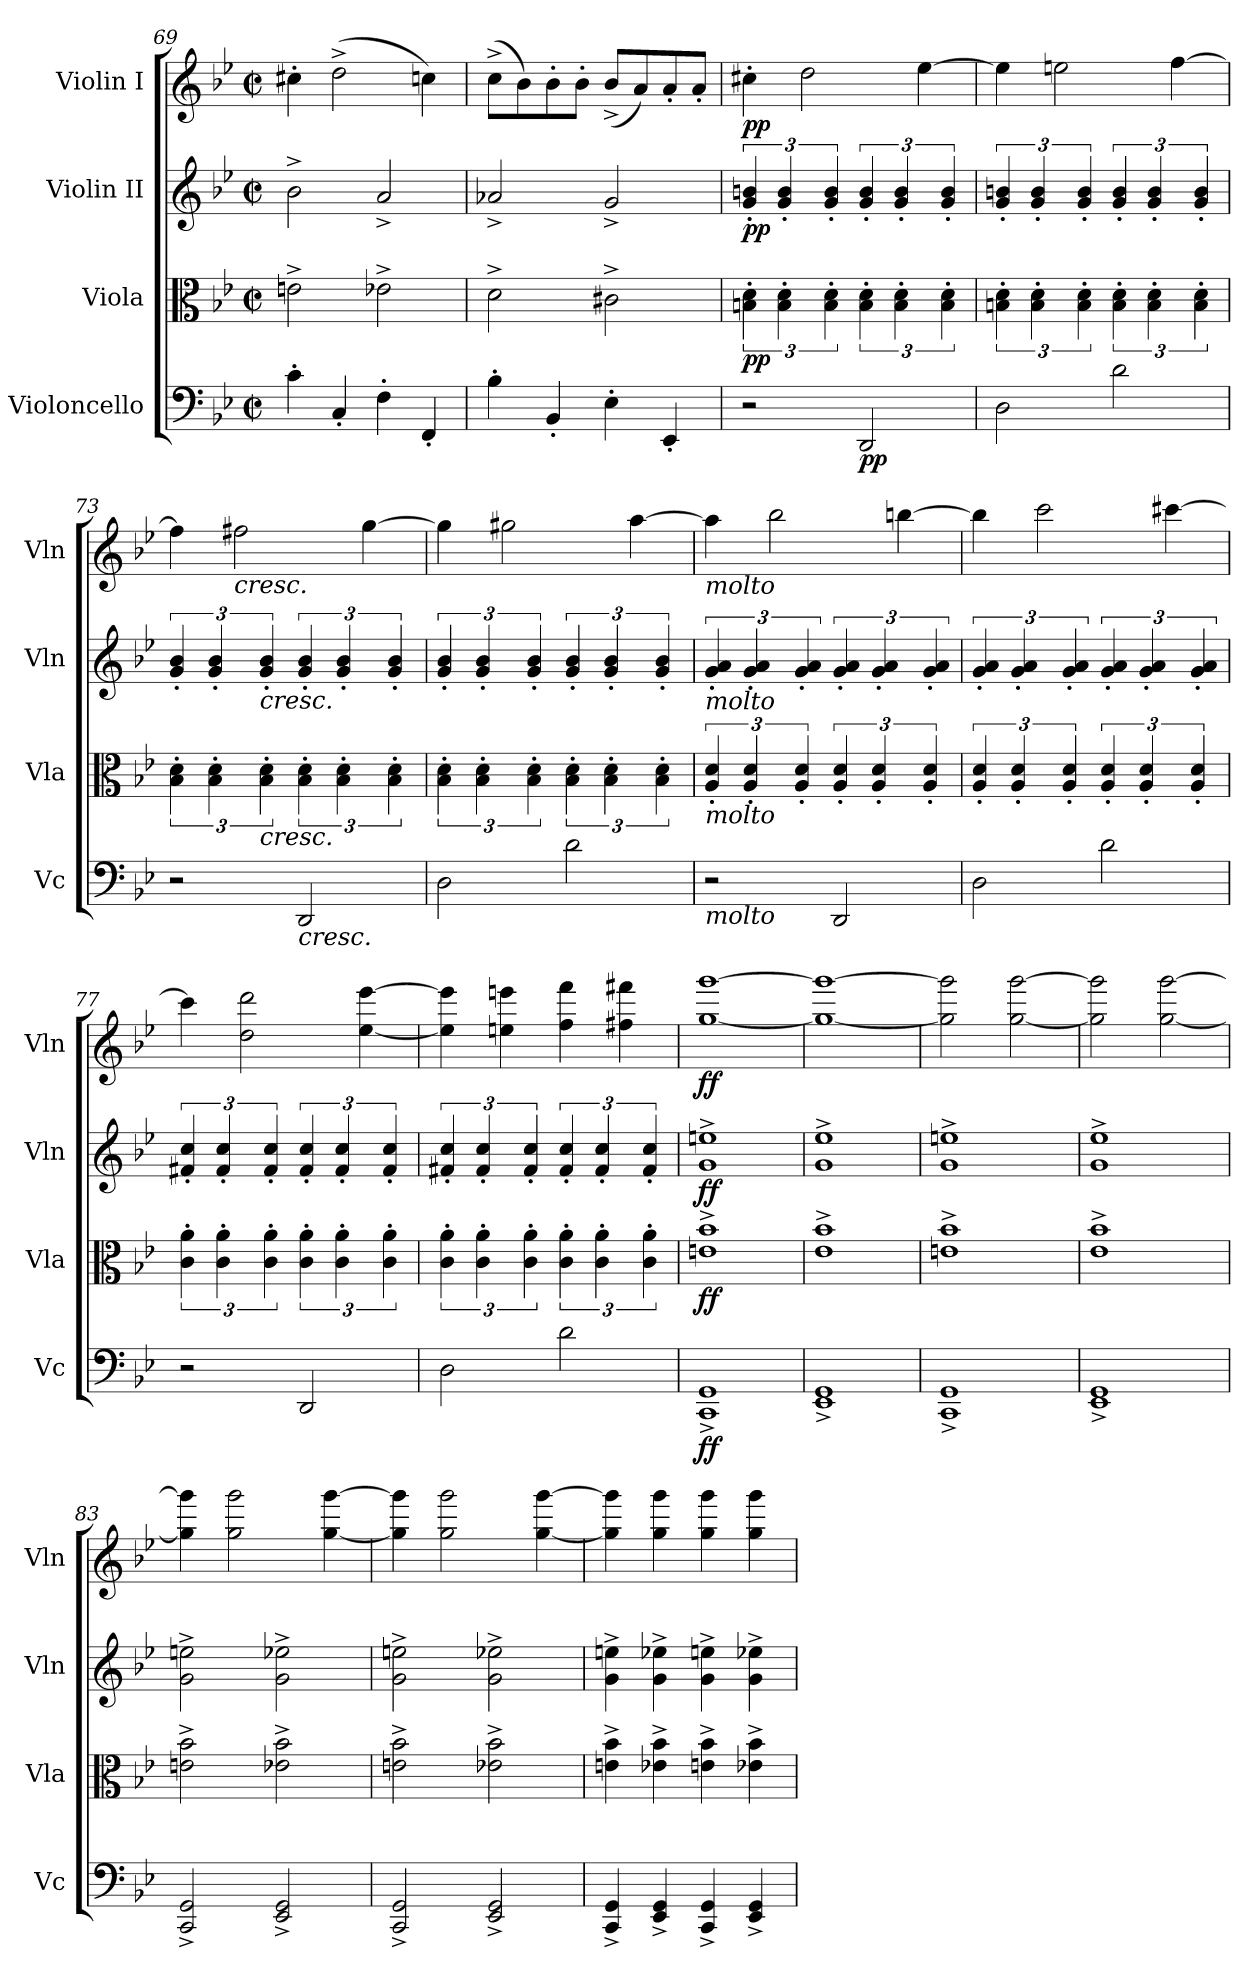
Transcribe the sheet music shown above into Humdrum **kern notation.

**kern	**dynam	**kern	**dynam	**kern	**dynam	**kern	**dynam
*part4	*part4	*part3	*part3	*part2	*part2	*part1	*part1
*staff4	*staff4	*staff3	*staff3	*staff2	*staff2	*staff1	*staff1
*I"Violoncello	*	*I"Viola	*	*I"Violin II	*	*I"Violin I	*
*I'Vc	*	*I'Vla	*	*I'Vln	*	*I'Vln	*
!!LO:PB:g=z
*clefF4	*	*clefC3	*	*clefG2	*	*clefG2	*
*k[b-e-]	*	*k[b-e-]	*	*k[b-e-]	*	*k[b-e-]	*
*M2/2	*	*M2/2	*	*M2/2	*	*M2/2	*
*met(c|)	*	*met(c|)	*	*met(c|)	*	*met(c|)	*
=69	=69	=69	=69	=69	=69	=69	=69
4c'\	.	2en^\	.	2b-^\	.	4cc#X'\	.
4C'/	.	.	.	.	.	(>2dd^\	.
4F'\	.	2e-X^\	.	2a^/	.	.	.
4FF'/	.	.	.	.	.	4ccn\)	.
=70	=70	=70	=70	=70	=70	=70	=70
4B-'\	.	2d^\	.	2a-X^/	.	(>8cc^\L	.
.	.	.	.	.	.	8b-\)	.
4BB-'/	.	.	.	.	.	8b-'\	.
.	.	.	.	.	.	8b-'\J	.
4E-'\	.	2c#X^\	.	2g^/	.	(<8b-^/L	.
.	.	.	.	.	.	8a/)	.
4EE-'/	.	.	.	.	.	8a'/	.
.	.	.	.	.	.	8a'/J	.
=71	=71	=71	=71	=71	=71	=71	=71
!	!	!	!LO:DY:b	!	!LO:DY:b	!	!LO:DY:b
2r	.	6Bn\' 6d\'	pp	6g/' 6bn/'	pp	4cc#X'\	pp
.	.	6B\' 6d\'	.	6g/' 6b/'	.	.	.
.	.	.	.	.	.	2dd\	.
.	.	6B\' 6d\'	.	6g/' 6b/'	.	.	.
!	!LO:DY:b	!	!	!	!	!	!
2DD/	pp	6B\' 6d\'	.	6g/' 6b/'	.	.	.
.	.	6B\' 6d\'	.	6g/' 6b/'	.	.	.
.	.	.	.	.	.	[4ee-\	.
.	.	6B\' 6d\'	.	6g/' 6b/'	.	.	.
=72	=72	=72	=72	=72	=72	=72	=72
2D\	.	6Bn\' 6d\'	.	6g/' 6bn/'	.	4ee-\]	.
.	.	6B\' 6d\'	.	6g/' 6b/'	.	.	.
.	.	.	.	.	.	2een\	.
.	.	6B\' 6d\'	.	6g/' 6b/'	.	.	.
2d\	.	6B\' 6d\'	.	6g/' 6b/'	.	.	.
.	.	6B\' 6d\'	.	6g/' 6b/'	.	.	.
.	.	.	.	.	.	[4ff\	.
.	.	6B\' 6d\'	.	6g/' 6b/'	.	.	.
=73	=73	=73	=73	=73	=73	=73	=73
2r	.	6B-\' 6d\'	.	6g/' 6b-/'	.	4ff\]	.
.	.	6B-\' 6d\'	.	6g/' 6b-/'	.	.	.
!	!	!	!	!	!	!LO:TX:b:i:t=cresc.	!
.	.	.	.	.	.	2ff#X\	.
!	!	!	!	!LO:TX:b:i:t=cresc.	!	!	!
!	!	!LO:TX:b:i:t=cresc.	!	!	!	!	!
.	.	6B-\' 6d\'	.	6g/' 6b-/'	.	.	.
!LO:TX:b:i:t=cresc.	!	!	!	!	!	!	!
2DD/	.	6B-\' 6d\'	.	6g/' 6b-/'	.	.	.
.	.	6B-\' 6d\'	.	6g/' 6b-/'	.	.	.
.	.	.	.	.	.	[4gg\	.
.	.	6B-\' 6d\'	.	6g/' 6b-/'	.	.	.
=74	=74	=74	=74	=74	=74	=74	=74
2D\	.	6B-\' 6d\'	.	6g/' 6b-/'	.	4gg\]	.
.	.	6B-\' 6d\'	.	6g/' 6b-/'	.	.	.
.	.	.	.	.	.	2gg#X\	.
.	.	6B-\' 6d\'	.	6g/' 6b-/'	.	.	.
2d\	.	6B-\' 6d\'	.	6g/' 6b-/'	.	.	.
.	.	6B-\' 6d\'	.	6g/' 6b-/'	.	.	.
.	.	.	.	.	.	[4aa\	.
.	.	6B-\' 6d\'	.	6g/' 6b-/'	.	.	.
!!LO:LB:g=z
=75	=75	=75	=75	=75	=75	=75	=75
!	!	!	!	!	!	!LO:TX:b:i:t=molto	!
!	!	!	!	!LO:TX:b:i:t=molto	!	!	!
!	!	!LO:TX:b:i:t=molto	!	!	!	!	!
!LO:TX:b:i:t=molto	!	!	!	!	!	!	!
2r	.	6A/' 6d/'	.	6g/' 6a/'	.	4aa\]	.
.	.	6A/' 6d/'	.	6g/' 6a/'	.	.	.
.	.	.	.	.	.	2bb-\	.
.	.	6A/' 6d/'	.	6g/' 6a/'	.	.	.
2DD/	.	6A/' 6d/'	.	6g/' 6a/'	.	.	.
.	.	6A/' 6d/'	.	6g/' 6a/'	.	.	.
.	.	.	.	.	.	[4bbn\	.
.	.	6A/' 6d/'	.	6g/' 6a/'	.	.	.
=76	=76	=76	=76	=76	=76	=76	=76
2D\	.	6A/' 6d/'	.	6g/' 6a/'	.	4bb\]	.
.	.	6A/' 6d/'	.	6g/' 6a/'	.	.	.
.	.	.	.	.	.	2ccc\	.
.	.	6A/' 6d/'	.	6g/' 6a/'	.	.	.
2d\	.	6A/' 6d/'	.	6g/' 6a/'	.	.	.
.	.	6A/' 6d/'	.	6g/' 6a/'	.	.	.
.	.	.	.	.	.	[4ccc#X\	.
.	.	6A/' 6d/'	.	6g/' 6a/'	.	.	.
=77	=77	=77	=77	=77	=77	=77	=77
2r	.	6c\' 6a\'	.	6f#X/' 6cc/'	.	4ccc#\]	.
.	.	6c\' 6a\'	.	6f#/' 6cc/'	.	.	.
.	.	.	.	.	.	2dd\ 2ddd\	.
.	.	6c\' 6a\'	.	6f#/' 6cc/'	.	.	.
2DD/	.	6c\' 6a\'	.	6f#/' 6cc/'	.	.	.
.	.	6c\' 6a\'	.	6f#/' 6cc/'	.	.	.
.	.	.	.	.	.	[4ee-\ [4eee-\	.
.	.	6c\' 6a\'	.	6f#/' 6cc/'	.	.	.
=78	=78	=78	=78	=78	=78	=78	=78
2D\	.	6c\' 6a\'	.	6f#X/' 6cc/'	.	4ee-\] 4eee-\]	.
.	.	6c\' 6a\'	.	6f#/' 6cc/'	.	.	.
.	.	.	.	.	.	4een\ 4eeen\	.
.	.	6c\' 6a\'	.	6f#/' 6cc/'	.	.	.
2d\	.	6c\' 6a\'	.	6f#/' 6cc/'	.	4ff\ 4fff\	.
.	.	6c\' 6a\'	.	6f#/' 6cc/'	.	.	.
.	.	.	.	.	.	4ff#X\ 4fff#X\	.
.	.	6c\' 6a\'	.	6f#/' 6cc/'	.	.	.
=79	=79	=79	=79	=79	=79	=79	=79
!	!LO:DY:b	!	!LO:DY:b	!	!LO:DY:b	!	!LO:DY:b
1CC^ 1GG^	ff	1en^ 1b-^	ff	1g^ 1een^	ff	[1gg [1ggg	ff
=80	=80	=80	=80	=80	=80	=80	=80
1EE-^ 1GG^	.	1e-^ 1b-^	.	1g^ 1ee-^	.	1gg_ 1ggg_	.
!!LO:PB:g=z
=81	=81	=81	=81	=81	=81	=81	=81
1CC^ 1GG^	.	1en^ 1b-^	.	1g^ 1een^	.	2gg\] 2ggg\]	.
.	.	.	.	.	.	[2gg\ [2ggg\	.
=82	=82	=82	=82	=82	=82	=82	=82
1EE-^ 1GG^	.	1e-^ 1b-^	.	1g^ 1ee-^	.	2gg\] 2ggg\]	.
.	.	.	.	.	.	[2gg\ [2ggg\	.
=83	=83	=83	=83	=83	=83	=83	=83
2CC/^ 2GG/^	.	2en\^ 2b-\^	.	2g\^ 2een\^	.	4gg\] 4ggg\]	.
.	.	.	.	.	.	2gg\ 2ggg\	.
2EE-/^ 2GG/^	.	2e-X\^ 2b-\^	.	2g\^ 2ee-X\^	.	.	.
.	.	.	.	.	.	[4gg\ [4ggg\	.
=84	=84	=84	=84	=84	=84	=84	=84
2CC/^ 2GG/^	.	2en\^ 2b-\^	.	2g\^ 2een\^	.	4gg\] 4ggg\]	.
.	.	.	.	.	.	2gg\ 2ggg\	.
2EE-/^ 2GG/^	.	2e-X\^ 2b-\^	.	2g\^ 2ee-X\^	.	.	.
.	.	.	.	.	.	[4gg\ [4ggg\	.
=85	=85	=85	=85	=85	=85	=85	=85
4CC/^ 4GG/^	.	4en\^ 4b-\^	.	4g\^ 4een\^	.	4gg\] 4ggg\]	.
4EE-/^ 4GG/^	.	4e-X\^ 4b-\^	.	4g\^ 4ee-X\^	.	4gg\ 4ggg\	.
4CC/^ 4GG/^	.	4en\^ 4b-\^	.	4g\^ 4een\^	.	4gg\ 4ggg\	.
4EE-/^ 4GG/^	.	4e-X\^ 4b-\^	.	4g\^ 4ee-X\^	.	4gg\ 4ggg\	.
=	=	=	=	=	=	=	=
*-	*-	*-	*-	*-	*-	*-	*-
